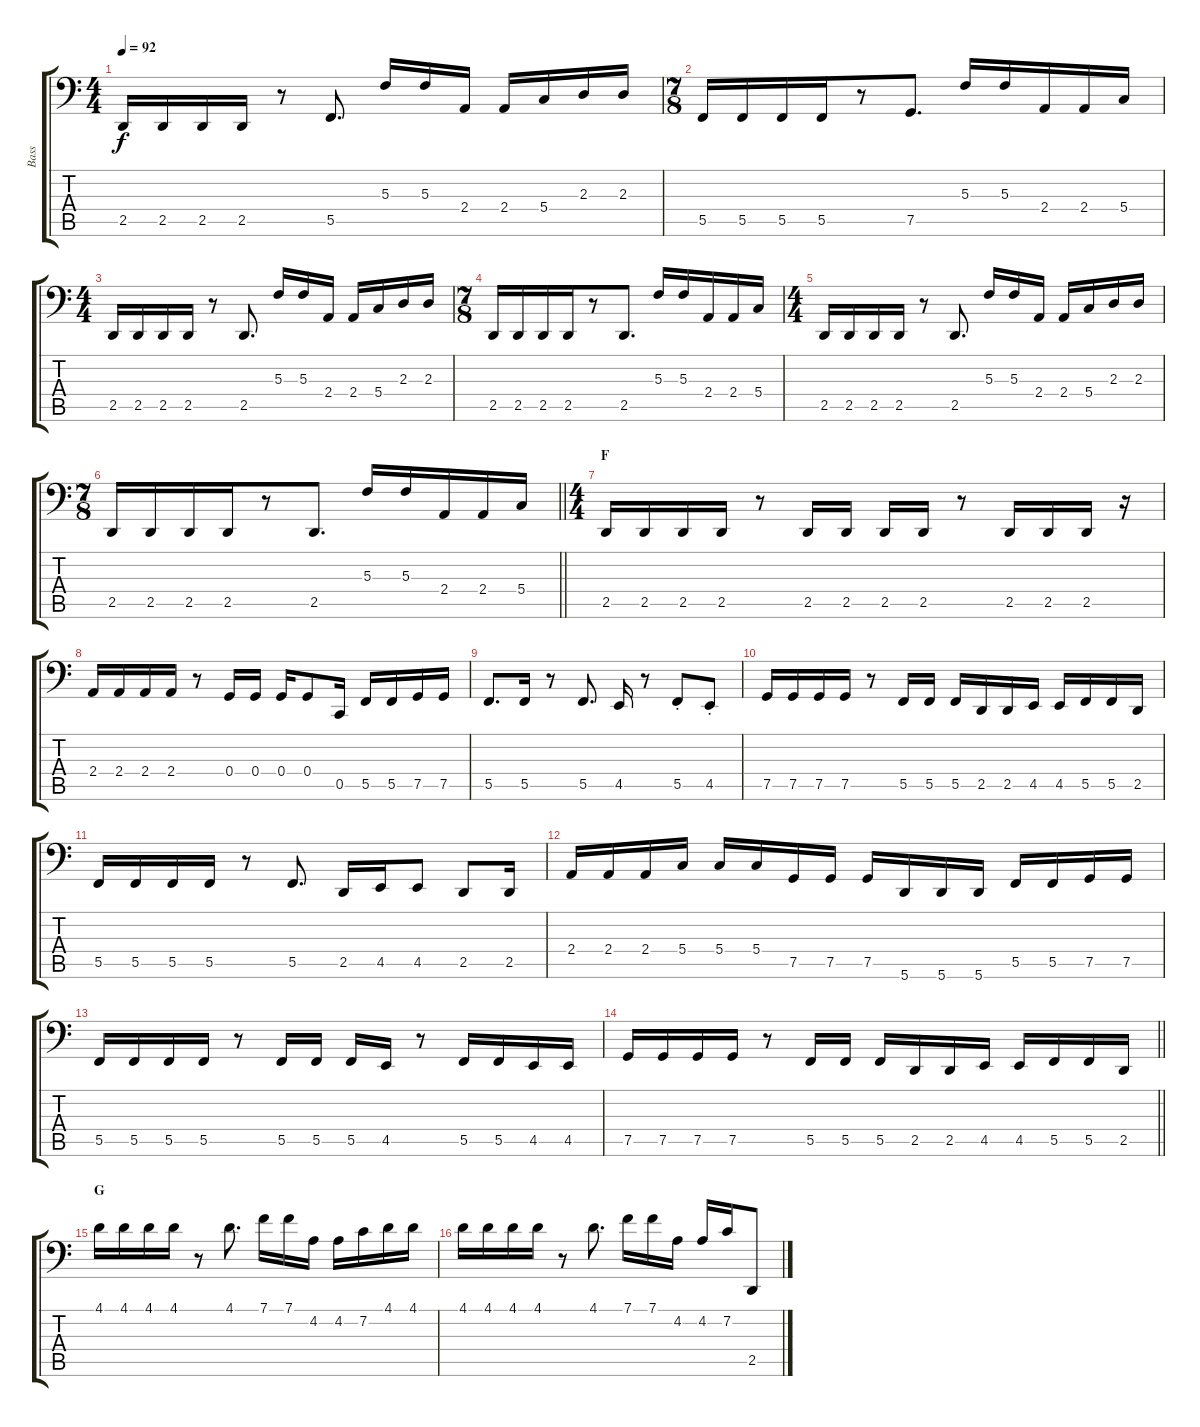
\track ("Bass" "Bass") {instrument electricbasspick}
\staff {score tabs}
\tuning (Bb2 F2 C2 G1 C1 A0) {hide}
\ts (4 4)
\tempo 92
\clef f4
\ks c
2.5.16{dy f} 2.5.16 2.5.16 2.5.16 r.8 5.5.8{d} 5.3.16 5.3.16 2.4.16 2.4.16 5.4.16 2.3.16 2.3.16 |
\ts (7 8)
5.5.16 5.5.16 5.5.16 5.5.16 r.8 7.5.8{d} 5.3.16 5.3.16 2.4.16 2.4.16 5.4.16 |
\ts (4 4)
2.5.16 2.5.16 2.5.16 2.5.16 r.8 2.5.8{d} 5.3.16 5.3.16 2.4.16 2.4.16 5.4.16 2.3.16 2.3.16 |
\ts (7 8)
2.5.16 2.5.16 2.5.16 2.5.16 r.8 2.5.8{d} 5.3.16 5.3.16 2.4.16 2.4.16 5.4.16 |
\ts (4 4)
2.5.16 2.5.16 2.5.16 2.5.16 r.8 2.5.8{d} 5.3.16 5.3.16 2.4.16 2.4.16 5.4.16 2.3.16 2.3.16 |
\ts (7 8)
\barLineRight lightlight
2.5.16 2.5.16 2.5.16 2.5.16 r.8 2.5.8{d} 5.3.16 5.3.16 2.4.16 2.4.16 5.4.16 |
\ts (4 4)
\section ("" "F")
2.5.16 2.5.16 2.5.16 2.5.16 r.8 2.5.16 2.5.16 2.5.16 2.5.16 r.8 2.5.16 2.5.16 2.5.16 r.16 |
2.4.16 2.4.16 2.4.16 2.4.16 r.8 0.4.16 0.4.16 0.4.16 0.4.8 0.5.16 5.5.16 5.5.16 7.5.16 7.5.16 |
5.5.8{d} 5.5.16 r.8 5.5.8{d} 4.5.16 r.8 5.5{st}.8 4.5{st}.8 |
7.5.16 7.5.16 7.5.16 7.5.16 r.8 5.5.16 5.5.16 5.5.16 2.5.16 2.5.16 4.5.16 4.5.16 5.5.16 5.5.16 2.5.16 |
5.5.16 5.5.16 5.5.16 5.5.16 r.8 5.5.8{d} 2.5.16 4.5.16 4.5.8 2.5.8 2.5.16 |
2.4.16 2.4.16 2.4.16 5.4.16 5.4.16 5.4.16 7.5.16 7.5.16 7.5.16 5.6.16 5.6.16 5.6.16 5.5.16 5.5.16 7.5.16 7.5.16 |
5.5.16 5.5.16 5.5.16 5.5.16 r.8 5.5.16 5.5.16 5.5.16 4.5.16 r.8 5.5.16 5.5.16 4.5.16 4.5.16 |
\barLineRight lightlight
7.5.16 7.5.16 7.5.16 7.5.16 r.8 5.5.16 5.5.16 5.5.16 2.5.16 2.5.16 4.5.16 4.5.16 5.5.16 5.5.16 2.5.16 |
\section ("" "G")
4.1.16 4.1.16 4.1.16 4.1.16 r.8 4.1.8{d} 7.1.16 7.1.16 4.2.16 4.2.16 7.2.16 4.1.16 4.1.16 |
4.1.16 4.1.16 4.1.16 4.1.16 r.8 4.1.8{d} 7.1.16 7.1.16 4.2.16 4.2.16 7.2.16 2.5.8
